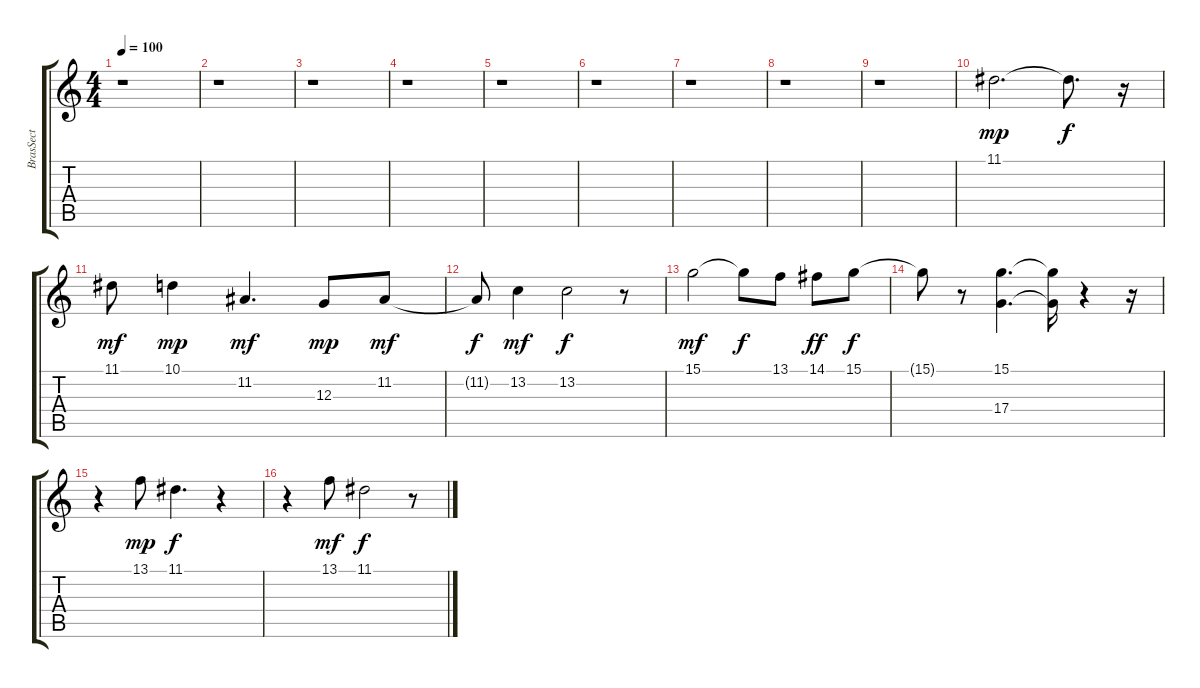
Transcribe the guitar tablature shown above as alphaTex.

\track ("BrasSect" "BrasSect") {instrument brasssection}
\staff {score tabs}
\tuning (E4 B3 G3 D3 A2 E2) {hide}
\ts (4 4)
\tempo 100
\clef g2
\ks c
r.1{dy mf} |
r.1 |
r.1 |
r.1 |
r.1 |
r.1 |
r.1 |
r.1 |
r.1 |
11.1.2{d dy mp} 11.1{t}.8{d dy f} r.16 |
11.1.8{dy mf} 10.1.4{dy mp} 11.2.4{d dy mf} 12.3.8{dy mp} 11.2.8{dy mf} |
11.2{t}.8{dy f} 13.2.4{dy mf} 13.2.2{dy f} r.8 |
15.1.2{dy mf} 15.1{t}.8{dy f} 13.1.8 14.1.8{dy ff} 15.1.8{dy f} |
15.1{t}.8 r.8 (15.1 17.4).4{d} (15.1{t} 17.4{t}).16 r.4 r.16 |
r.4 13.1.8{dy mp} 11.1.4{d dy f} r.4 |
r.4 13.1.8{dy mf} 11.1.2{dy f} r.8
